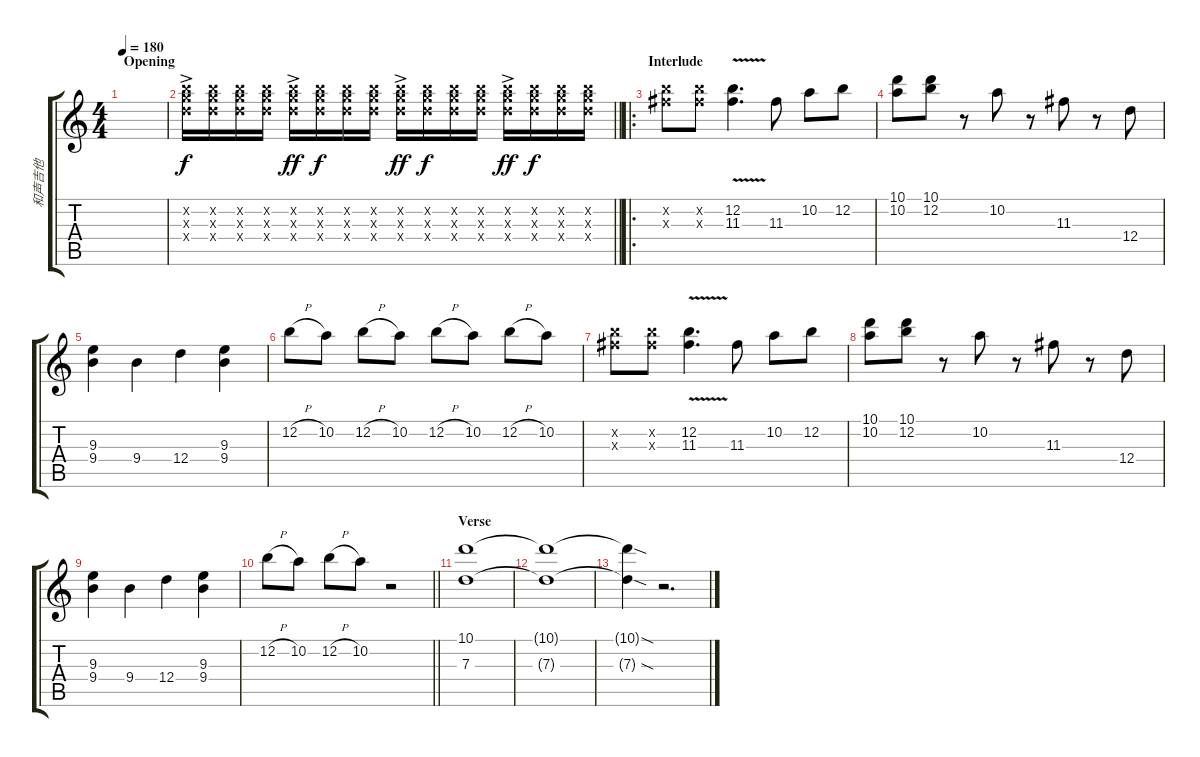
\track ("和声吉他" "和声吉他") {instrument overdrivenguitar}
\staff {score tabs}
\tuning (E4 B3 G3 D3 A2 E2) {hide}
\ts (4 4)
\section ("" "Opening")
\tempo 180
\clef g2
\ks c
|
\barLineRight lightlight
(12.2{ac x} 12.3{ac x} 12.4{ac x}).16 (12.2{x} 12.3{x} 12.4{x}).16{dy f} (12.2{x} 12.3{x} 12.4{x}).16 (12.2{x} 12.3{x} 12.4{x}).16 (12.2{ac x} 12.3{ac x} 12.4{ac x}).16{dy ff} (12.2{x} 12.3{x} 12.4{x}).16{dy f} (12.2{x} 12.3{x} 12.4{x}).16 (12.2{x} 12.3{x} 12.4{x}).16 (12.2{ac x} 12.3{ac x} 12.4{ac x}).16{dy ff} (12.2{x} 12.3{x} 12.4{x}).16{dy f} (12.2{x} 12.3{x} 12.4{x}).16 (12.2{x} 12.3{x} 12.4{x}).16 (12.2{ac x} 12.3{ac x} 12.4{ac x}).16{dy ff} (12.2{x} 12.3{x} 12.4{x}).16{dy f} (12.2{x} 12.3{x} 12.4{x}).16 (12.2{x} 12.3{x} 12.4{x}).16 |
\ro
\section ("" "Interlude")
(12.2{x} 11.3{x}).8 (12.2{x} 11.3{x}).8 (12.2{v} 11.3{v}).4{d} 11.3.8 10.2.8 12.2.8 |
(10.1 10.2).8 (10.1 12.2).8 r.8 10.2.8 r.8 11.3.8 r.8 12.4.8 |
(9.3 9.4).4 9.4.4 12.4.4 (9.3 9.4).4 |
12.2{h}.8 10.2.8 12.2{h}.8 10.2.8 12.2{h}.8 10.2.8 12.2{h}.8 10.2.8 |
(12.2{x} 11.3{x}).8 (12.2{x} 11.3{x}).8 (12.2{v} 11.3{v}).4{d} 11.3.8 10.2.8 12.2.8 |
(10.1 10.2).8 (10.1 12.2).8 r.8 10.2.8 r.8 11.3.8 r.8 12.4.8 |
(9.3 9.4).4 9.4.4 12.4.4 (9.3 9.4).4 |
\barLineRight lightlight
12.2{h}.8 10.2.8 12.2{h}.8 10.2.8 r.2 |
\section ("" "Verse")
(10.1 7.3).1 |
(10.1{t} 7.3{t}).1 |
(10.1{sod t} 7.3{sod t}).4 r.2{d}
